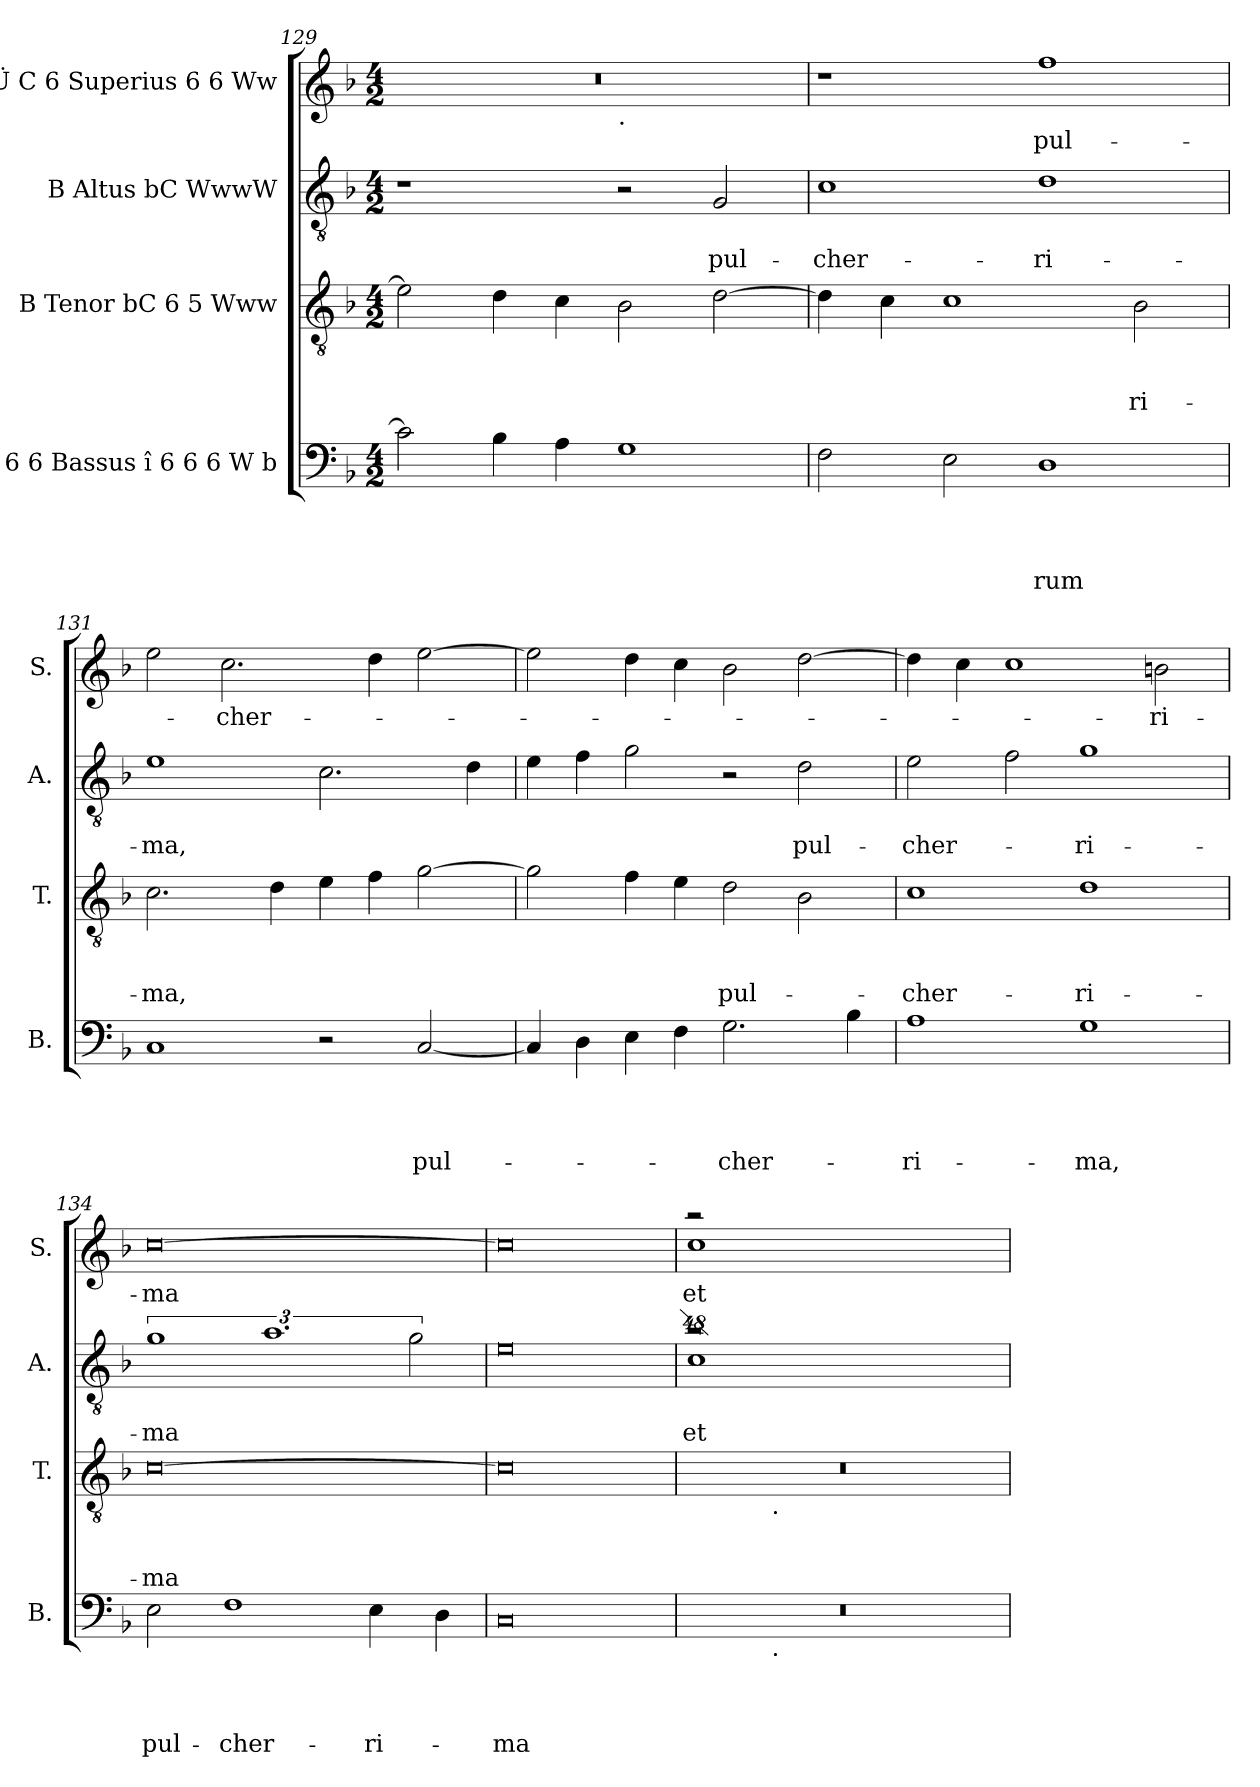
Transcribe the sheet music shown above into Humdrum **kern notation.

**kern	**text	**text	**text	**text	**kern	**text	**text	**text	**kern	**text	**text	**kern	**text
*part4	*part4	*part4	*part4	*part4	*part3	*part3	*part3	*part3	*part2	*part2	*part2	*part1	*part1
*staff4	*staff4	*staff4	*staff4	*staff4	*staff3	*staff3	*staff3	*staff3	*staff2	*staff2	*staff2	*staff1	*staff1
*I"C 6 6 Bassus î 6 6 6 W b	*	*	*	*	*I"B Tenor bC 6 5 Www	*	*	*	*I"B Altus bC WwwW	*	*	*I"b Ü C 6 Superius 6 6 Ww	*
*I'B.	*	*	*	*	*I'T.	*	*	*	*I'A.	*	*	*I'S.	*
*clefF4	*	*	*	*	*clefGv2	*	*	*	*clefGv2	*	*	*clefG2	*
*k[b-]	*	*	*	*	*k[b-]	*	*	*	*k[b-]	*	*	*k[b-]	*
*F:	*	*	*	*	*F:	*	*	*	*F:	*	*	*F:	*
*M4/2	*	*	*	*	*M4/2	*	*	*	*M4/2	*	*	*M4/2	*
=129	=129	=129	=129	=129	=129	=129	=129	=129	=129	=129	=129	=129	=129
*	*	*	*	*	*	*	*	*	*	*	*	*^	*
2c\]	.	.	.	.	2e\]	.	.	.	1r	.	.	0r	1ryy	.
4B-\	.	.	.	.	4d\	.	.	.	.	.	.	.	.	.
4A\	.	.	.	.	4c\	.	.	.	.	.	.	.	.	.
!	!	!	!	!	!	!	!	!	!	!	!	!	!LO:TX:b:t=.	!
1G	.	.	.	.	2B-\	.	.	.	2r	.	.	.	1ryy	.
!	!	!	!	!	!	!	!	!	!	!	!LO:LY:b	!	!	!
.	.	.	.	.	[>2d\	.	.	.	2G/	.	pul-	.	.	.
=130	=130	=130	=130	=130	=130	=130	=130	=130	=130	=130	=130	=130	=130	=130
!	!	!	!	!	!	!	!	!	!	!	!LO:LY:b	!	!	!
*	*	*	*	*	*	*	*	*	*	*	*	*v	*v	*
2F\	.	.	.	.	4d\]	.	.	.	1c	.	-cher-	1r	.
.	.	.	.	.	4c\	.	.	.	.	.	.	.	.
2E\	.	.	.	.	1c	.	.	.	.	.	.	.	.
!	!	!	!	!LO:LY:b	!	!	!	!	!	!	!LO:LY:b	!	!LO:LY:b
1D	.	.	.	-rum	.	.	.	.	1d	.	-ri-	1ff	pul-
!	!	!	!	!	!	!	!	!LO:LY:b	!	!	!	!	!
.	.	.	.	.	2B-\	.	.	-ri-	.	.	.	.	.
!!LO:LB:g=z
=131	=131	=131	=131	=131	=131	=131	=131	=131	=131	=131	=131	=131	=131
!	!	!	!	!	!	!	!	!LO:LY:b	!	!	!LO:LY:b	!	!
1C	.	.	.	.	2.c\	.	.	-ma,	1e	.	-ma,	2ee\	.
!	!	!	!	!	!	!	!	!	!	!	!	!	!LO:LY:b
.	.	.	.	.	.	.	.	.	.	.	.	2.cc\	-cher-
.	.	.	.	.	4d\	.	.	.	.	.	.	.	.
2r	.	.	.	.	4e\	.	.	.	2.c\	.	.	.	.
.	.	.	.	.	4f\	.	.	.	.	.	.	4dd\	.
!	!	!	!	!LO:LY:b	!	!	!	!	!	!	!	!	!
[<2C/	.	.	.	pul-	[>2g\	.	.	.	.	.	.	[>2ee\	.
.	.	.	.	.	.	.	.	.	4d\	.	.	.	.
=132	=132	=132	=132	=132	=132	=132	=132	=132	=132	=132	=132	=132	=132
4C/]	.	.	.	.	2g\]	.	.	.	4e\	.	.	2ee\]	.
4D\	.	.	.	.	.	.	.	.	4f\	.	.	.	.
4E\	.	.	.	.	4f\	.	.	.	2g\	.	.	4dd\	.
4F\	.	.	.	.	4e\	.	.	.	.	.	.	4cc\	.
!	!	!	!	!LO:LY:b	!	!	!	!LO:LY:b	!	!	!	!	!
2.G\	.	.	.	-cher-	2d\	.	.	pul-	2r	.	.	2b-\	.
!	!	!	!	!	!	!	!	!	!	!	!LO:LY:b	!	!
.	.	.	.	.	2B-\	.	.	.	2d\	.	pul-	[>2dd\	.
4B-\	.	.	.	.	.	.	.	.	.	.	.	.	.
=133	=133	=133	=133	=133	=133	=133	=133	=133	=133	=133	=133	=133	=133
!	!	!	!	!LO:LY:b	!	!	!	!LO:LY:b	!	!	!LO:LY:b	!	!
1A	.	.	.	-ri-	1c	.	.	-cher-	2e\	.	-cher-	4dd\]	.
.	.	.	.	.	.	.	.	.	.	.	.	4cc\	.
.	.	.	.	.	.	.	.	.	2f\	.	.	1cc	.
!	!	!	!	!LO:LY:b	!	!	!	!LO:LY:b	!	!	!LO:LY:b	!	!
1G	.	.	.	-ma,	1d	.	.	-ri-	1g	.	-ri-	.	.
!	!	!	!	!	!	!	!	!	!	!	!	!	!LO:LY:b
.	.	.	.	.	.	.	.	.	.	.	.	2b\	-ri-
=134	=134	=134	=134	=134	=134	=134	=134	=134	=134	=134	=134	=134	=134
!	!	!	!	!LO:LY:b	!	!	!	!LO:LY:b	!	!	!LO:LY:b	!	!LO:LY:b
2E\	.	.	.	pul-	[>0c	.	.	-ma	3%2g	.	-ma	[>0cc	-ma
!	!	!	!	!LO:LY:b	!	!	!	!	!	!	!	!	!
1F	.	.	.	-cher-	.	.	.	.	.	.	.	.	.
.	.	.	.	.	.	.	.	.	3%2.a	.	.	.	.
!	!	!	!	!LO:LY:b	!	!	!	!	!	!	!	!	!
4E\	.	.	.	-ri-	.	.	.	.	.	.	.	.	.
.	.	.	.	.	.	.	.	.	3g\	.	.	.	.
4D\	.	.	.	.	.	.	.	.	.	.	.	.	.
=135	=135	=135	=135	=135	=135	=135	=135	=135	=135	=135	=135	=135	=135
!	!	!	!	!LO:LY:b	!	!	!	!	!	!	!	!	!
0C	.	.	.	-ma	0c]	.	.	.	0e	.	.	0cc]	.
=136	=136	=136	=136	=136	=136	=136	=136	=136	=136	=136	=136	=136	=136
!	!	!	!	!	!	!	!	!	!LO:N:vis=1	!	!LO:LY:b	!LO:N:vis=1	!LO:LY:b
*^	*	*	*	*	*^	*	*	*	*^	*	*	*^	*
0r	2ryy	.	.	.	.	0r	2ryy	.	.	.	96%47ra	1c	.	et	2raa	1cc	et
.	.	.	.	.	.	.	.	.	.	.	1ryy	.	.	.	.	.	.
!	!	!	!	!	!	!	!LO:TX:b:t=.	!	!	!	!	!	!	!	!	!	!
!	!LO:TX:b:t=.	!	!	!	!	!	!	!	!	!	!	!	!	!	!	!	!
.	1.ryy	.	.	.	.	.	1.ryy	.	.	.	.	.	.	.	1ryy	.	.
.	.	.	.	.	.	.	.	.	.	.	.	1ryy	.	.	.	1ryy	.
.	.	.	.	.	.	.	.	.	.	.	96%49ryy	.	.	.	.	.	.
.	.	.	.	.	.	.	.	.	.	.	.	.	.	.	2ryy	.	.
*v	*v	*	*	*	*	*	*	*	*	*	*v	*v	*	*	*v	*v	*
*	*	*	*	*	*v	*v	*	*	*	*	*	*	*	*
=	=	=	=	=	=	=	=	=	=	=	=	=	=
*-	*-	*-	*-	*-	*-	*-	*-	*-	*-	*-	*-	*-	*-
